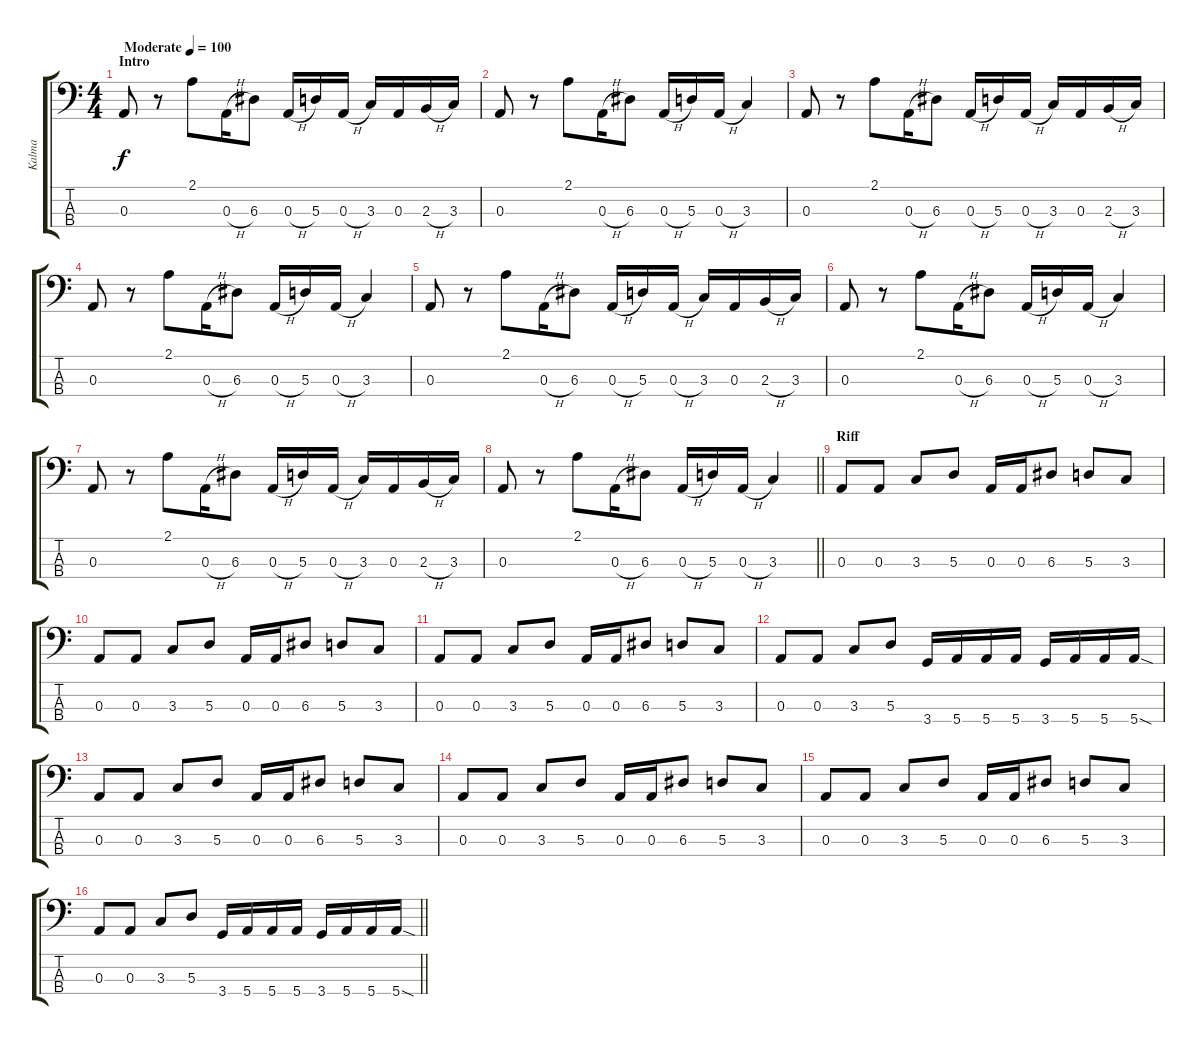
\track ("Kalma" "Kalma") {instrument electricbasspick}
\staff {score tabs}
\tuning (G2 D2 A1 E1) {hide}
\ts (4 4)
\section ("" "Intro")
\tempo (100 "Moderate")
\clef f4
\ks c
0.3.8{dy f instrument electricbasspick} r.8 2.1.8 0.3{h}.16 6.3.8 0.3{h}.16 5.3.16 0.3{h}.16 3.3.16 0.3.16 2.3{h}.16 3.3.16 |
0.3.8 r.8 2.1.8 0.3{h}.16 6.3.8 0.3{h}.16 5.3.16 0.3{h}.16 3.3.4 |
0.3.8 r.8 2.1.8 0.3{h}.16 6.3.8 0.3{h}.16 5.3.16 0.3{h}.16 3.3.16 0.3.16 2.3{h}.16 3.3.16 |
0.3.8 r.8 2.1.8 0.3{h}.16 6.3.8 0.3{h}.16 5.3.16 0.3{h}.16 3.3.4 |
0.3.8 r.8 2.1.8 0.3{h}.16 6.3.8 0.3{h}.16 5.3.16 0.3{h}.16 3.3.16 0.3.16 2.3{h}.16 3.3.16 |
0.3.8 r.8 2.1.8 0.3{h}.16 6.3.8 0.3{h}.16 5.3.16 0.3{h}.16 3.3.4 |
0.3.8 r.8 2.1.8 0.3{h}.16 6.3.8 0.3{h}.16 5.3.16 0.3{h}.16 3.3.16 0.3.16 2.3{h}.16 3.3.16 |
\barLineRight lightlight
0.3.8 r.8 2.1.8 0.3{h}.16 6.3.8 0.3{h}.16 5.3.16 0.3{h}.16 3.3.4 |
\section ("" "Riff")
0.3.8 0.3.8 3.3.8 5.3.8 0.3.16 0.3.16 6.3.8 5.3.8 3.3.8 |
0.3.8 0.3.8 3.3.8 5.3.8 0.3.16 0.3.16 6.3.8 5.3.8 3.3.8 |
0.3.8 0.3.8 3.3.8 5.3.8 0.3.16 0.3.16 6.3.8 5.3.8 3.3.8 |
0.3.8 0.3.8 3.3.8 5.3.8 3.4.16 5.4.16 5.4.16 5.4.16 3.4.16 5.4.16 5.4.16 5.4{sod}.16 |
0.3.8 0.3.8 3.3.8 5.3.8 0.3.16 0.3.16 6.3.8 5.3.8 3.3.8 |
0.3.8 0.3.8 3.3.8 5.3.8 0.3.16 0.3.16 6.3.8 5.3.8 3.3.8 |
0.3.8 0.3.8 3.3.8 5.3.8 0.3.16 0.3.16 6.3.8 5.3.8 3.3.8 |
\barLineRight lightlight
0.3.8 0.3.8 3.3.8 5.3.8 3.4.16 5.4.16 5.4.16 5.4.16 3.4.16 5.4.16 5.4.16 5.4{sod}.16
